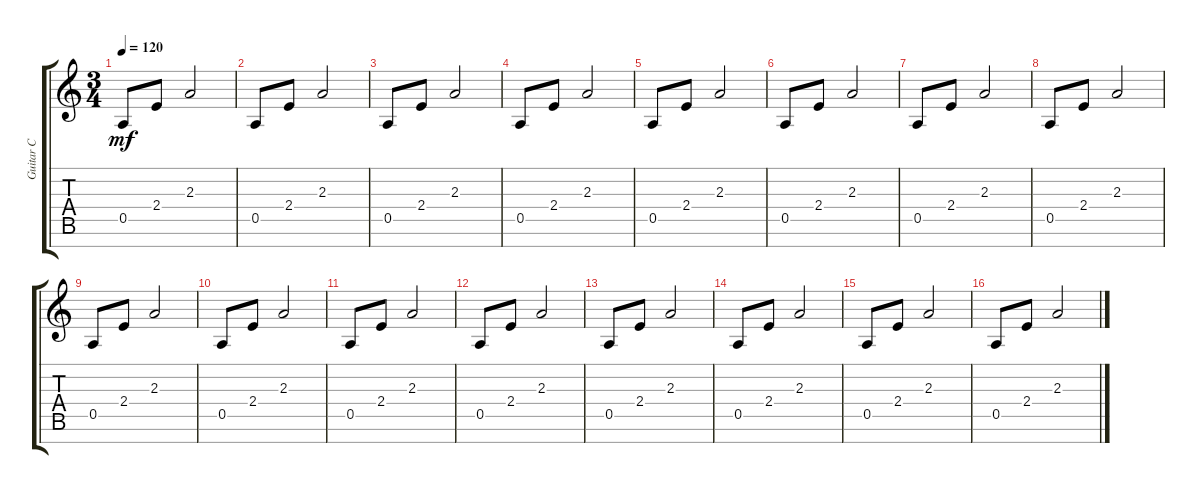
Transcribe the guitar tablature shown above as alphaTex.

\track ("Guitar C" "Guitar C") {instrument acousticguitarsteel}
\staff {score tabs}
\tuning (E4 B3 G3 D3 A2 E2 B1) {hide}
\ts (3 4)
\tempo 120
\clef g2
\ks c
0.5.8{dy mf} 2.4.8 2.3.2 |
0.5.8 2.4.8 2.3.2 |
0.5.8 2.4.8 2.3.2 |
0.5.8 2.4.8 2.3.2 |
0.5.8 2.4.8 2.3.2 |
0.5.8 2.4.8 2.3.2 |
0.5.8 2.4.8 2.3.2 |
0.5.8 2.4.8 2.3.2 |
0.5.8 2.4.8 2.3.2 |
0.5.8 2.4.8 2.3.2 |
0.5.8 2.4.8 2.3.2 |
0.5.8 2.4.8 2.3.2 |
0.5.8 2.4.8 2.3.2 |
0.5.8 2.4.8 2.3.2 |
0.5.8 2.4.8 2.3.2 |
0.5.8 2.4.8 2.3.2
